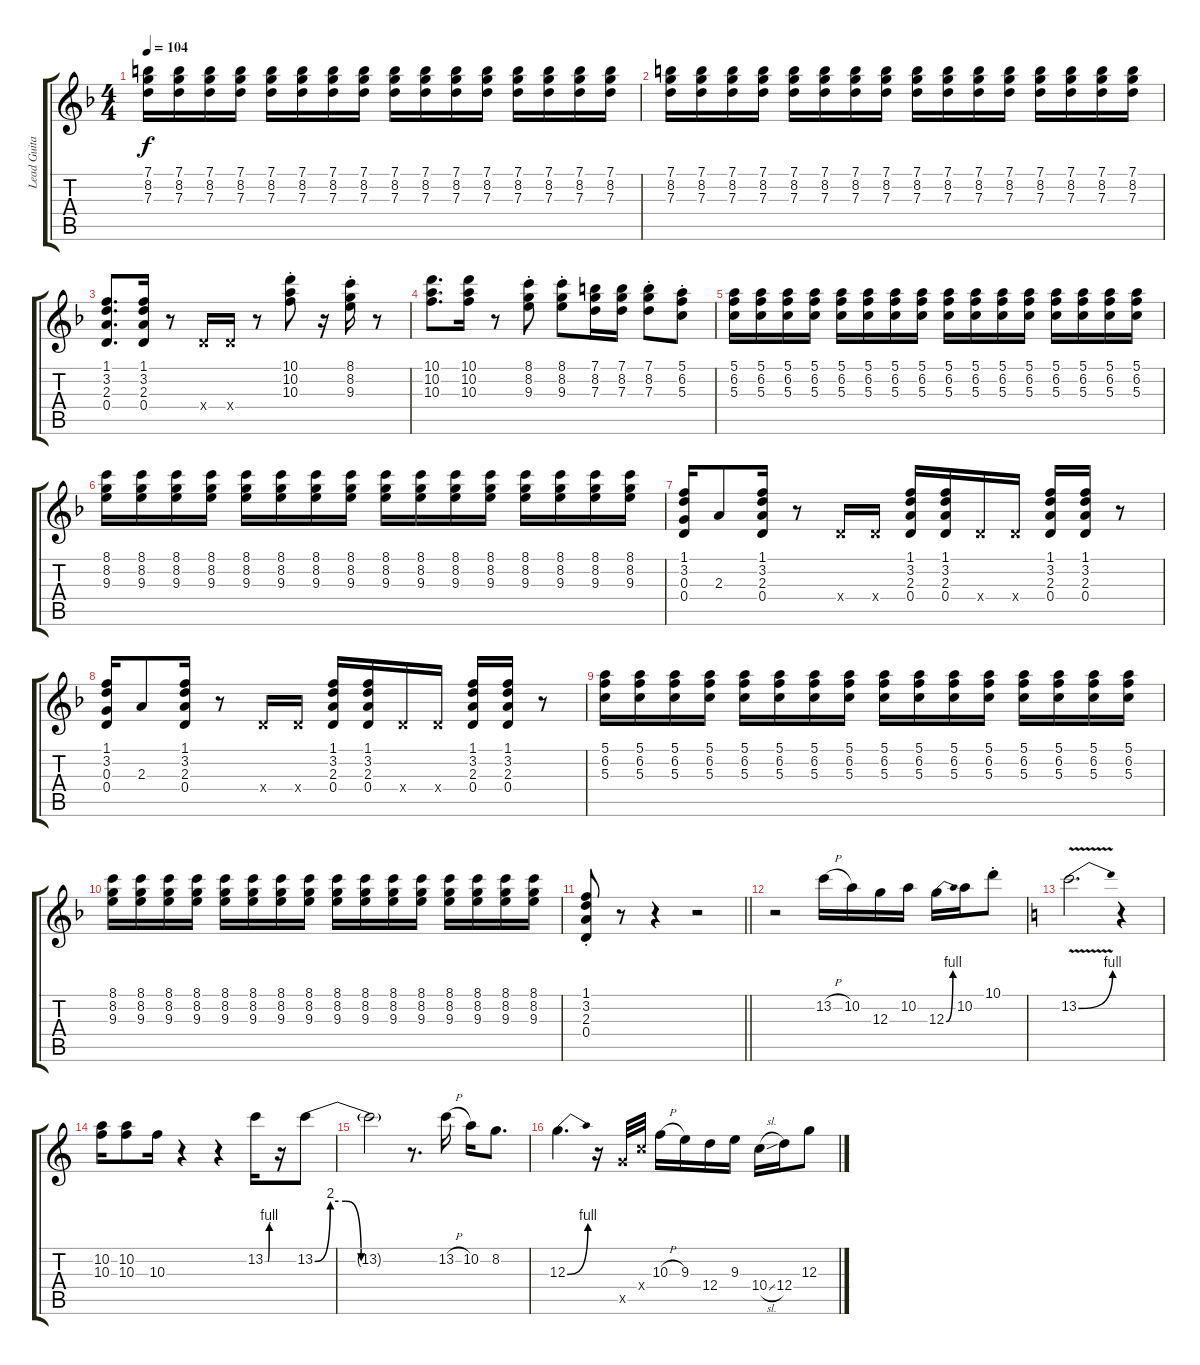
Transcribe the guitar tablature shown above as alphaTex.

\track ("Lead Guitar" "Lead Guita") {instrument electricguitarjazz}
\staff {score tabs}
\tuning (E4 B3 G3 D3 A2 E2) {hide}
\ts (4 4)
\tempo 104
\clef g2
\ks dminor
(7.1 8.2 7.3).16{dy f} (7.1 8.2 7.3).16 (7.1 8.2 7.3).16 (7.1 8.2 7.3).16 (7.1 8.2 7.3).16 (7.1 8.2 7.3).16 (7.1 8.2 7.3).16 (7.1 8.2 7.3).16 (7.1 8.2 7.3).16 (7.1 8.2 7.3).16 (7.1 8.2 7.3).16 (7.1 8.2 7.3).16 (7.1 8.2 7.3).16 (7.1 8.2 7.3).16 (7.1 8.2 7.3).16 (7.1 8.2 7.3).16 |
(7.1 8.2 7.3).16 (7.1 8.2 7.3).16 (7.1 8.2 7.3).16 (7.1 8.2 7.3).16 (7.1 8.2 7.3).16 (7.1 8.2 7.3).16 (7.1 8.2 7.3).16 (7.1 8.2 7.3).16 (7.1 8.2 7.3).16 (7.1 8.2 7.3).16 (7.1 8.2 7.3).16 (7.1 8.2 7.3).16 (7.1 8.2 7.3).16 (7.1 8.2 7.3).16 (7.1 8.2 7.3).16 (7.1 8.2 7.3).16 |
(1.1 3.2 2.3 0.4).8{d} (1.1 3.2 2.3 0.4).16 r.8 0.4{x}.16 0.4{x}.16 r.8 (10.1{st} 10.2 10.3).8 r.16 (8.1 8.2 9.3{st}).16 r.8 |
(10.1 10.2 10.3).8{d} (10.1 10.2 10.3).16 r.8 (8.1 8.2 9.3{st}).8 (8.1{st} 8.2 9.3).8 (7.1 8.2 7.3).16 (7.1 8.2 7.3).16 (7.1 8.2 7.3{st}).8 (5.1{st} 6.2 5.3).8 |
(5.1 6.2 5.3).16 (5.1 6.2 5.3).16 (5.1 6.2 5.3).16 (5.1 6.2 5.3).16 (5.1 6.2 5.3).16 (5.1 6.2 5.3).16 (5.1 6.2 5.3).16 (5.1 6.2 5.3).16 (5.1 6.2 5.3).16 (5.1 6.2 5.3).16 (5.1 6.2 5.3).16 (5.1 6.2 5.3).16 (5.1 6.2 5.3).16 (5.1 6.2 5.3).16 (5.1 6.2 5.3).16 (5.1 6.2 5.3).16 |
(8.1 8.2 9.3).16 (8.1 8.2 9.3).16 (8.1 8.2 9.3).16 (8.1 8.2 9.3).16 (8.1 8.2 9.3).16 (8.1 8.2 9.3).16 (8.1 8.2 9.3).16 (8.1 8.2 9.3).16 (8.1 8.2 9.3).16 (8.1 8.2 9.3).16 (8.1 8.2 9.3).16 (8.1 8.2 9.3).16 (8.1 8.2 9.3).16 (8.1 8.2 9.3).16 (8.1 8.2 9.3).16 (8.1 8.2 9.3).16 |
(1.1 3.2 0.3 0.4).16 2.3.8 (1.1 3.2 2.3 0.4).16 r.8 0.4{x}.16 0.4{x}.16 (1.1 3.2 2.3 0.4).16 (1.1 3.2 2.3 0.4).16 0.4{x}.16 0.4{x}.16 (1.1 3.2 2.3 0.4).16 (1.1 3.2 2.3 0.4).16 r.8 |
(1.1 3.2 0.3 0.4).16 2.3.8 (1.1 3.2 2.3 0.4).16 r.8 0.4{x}.16 0.4{x}.16 (1.1 3.2 2.3 0.4).16 (1.1 3.2 2.3 0.4).16 0.4{x}.16 0.4{x}.16 (1.1 3.2 2.3 0.4).16 (1.1 3.2 2.3 0.4).16 r.8 |
(5.1 6.2 5.3).16 (5.1 6.2 5.3).16 (5.1 6.2 5.3).16 (5.1 6.2 5.3).16 (5.1 6.2 5.3).16 (5.1 6.2 5.3).16 (5.1 6.2 5.3).16 (5.1 6.2 5.3).16 (5.1 6.2 5.3).16 (5.1 6.2 5.3).16 (5.1 6.2 5.3).16 (5.1 6.2 5.3).16 (5.1 6.2 5.3).16 (5.1 6.2 5.3).16 (5.1 6.2 5.3).16 (5.1 6.2 5.3).16 |
(8.1 8.2 9.3).16 (8.1 8.2 9.3).16 (8.1 8.2 9.3).16 (8.1 8.2 9.3).16 (8.1 8.2 9.3).16 (8.1 8.2 9.3).16 (8.1 8.2 9.3).16 (8.1 8.2 9.3).16 (8.1 8.2 9.3).16 (8.1 8.2 9.3).16 (8.1 8.2 9.3).16 (8.1 8.2 9.3).16 (8.1 8.2 9.3).16 (8.1 8.2 9.3).16 (8.1 8.2 9.3).16 (8.1 8.2 9.3).16 |
\barLineRight lightlight
(1.1{st} 3.2 2.3 0.4).8 r.8 r.4 r.2 |
r.2 13.2{h}.16 10.2.16 12.3.16 10.2.16 12.3{be (bend 0 0 60 4)}.16 10.2.16 10.1{st}.8 |
\ks c
13.2{be (bend 0 0 60 4) v}.2{d} r.4 |
(10.2 10.3).16 (10.2 10.3).8 10.3.16 r.4 r.4 13.2{be (custom 0 0 30 0 45 4 60 4)}.16 r.16 13.2{be (custom 0 0 10 8 20 8 30 0 60 0)}.8 |
13.2{t}.2 r.8{d} 13.2{h}.16 10.2.16 8.2.8{d} |
12.3{be (bend 0 0 60 4)}.4{d} r.16 10.5{x}.32 10.4{x}.32 10.3{h}.16 9.3.16 12.4.16 9.3.16 10.4{sl}.16 12.4.16 12.3.8
